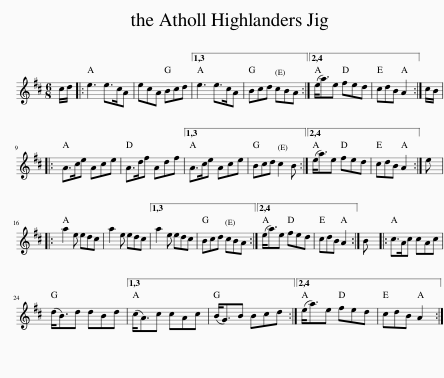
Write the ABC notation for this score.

X:1
L:1/8
M:6/8
I:linebreak $
K:D
V:1 treble
V:1
 c/d/ |: e3 e>cA | ecA Bcd |1,3 e3 e>cA | Bcd cBA :|2,4 %5
 (e<a)e fed | cdB A2 :| c/B/ |:$ A>ce Ace | A>df Adf |1,3 %10
 A>ce Ace | Bcd c2 B :|2,4 (e<a)e fed | cdB A2 :| e |:$ %15
 a2 e edc | a2 e edc |1,3 a2 e edc | Bcd cBA :|2,4 (e<a)e fed | %20
 cdB A2 :| B |: c>Ac cAc |$ (d<B)d dBd |1,3 (c<A)c cAc | %25
 (B<G)B Bcd :|2,4 (e<a)e fed | cdB A2 :| %28
